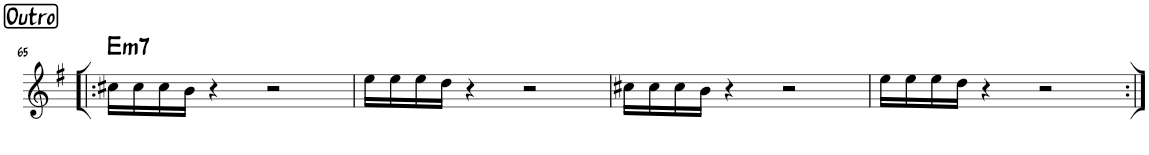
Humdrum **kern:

**kern	**harte
*part1	*part1
*staff1	*
*I"Piano	*
*I'Pno.	*
!!LO:PB:g=z
*clefG2	*
*k[f#]	*
*M4/4	*
!!LO:REH:place=s1:a:cj:fs=14:t=Outro
=65!|:	=65!|:
!	!LO:H:kt=m7
16cc#X\LL	E:min7
16cc#\	.
16cc#\	.
16b\JJ	.
4r	.
2r	.
=66	=66
16ee\LL	.
16ee\	.
16ee\	.
16dd\JJ	.
4r	.
2r	.
=67	=67
16cc#X\LL	.
16cc#\	.
16cc#\	.
16b\JJ	.
4r	.
2r	.
=68	=68
16ee\LL	.
16ee\	.
16ee\	.
16dd\JJ	.
4r	.
2r	.
=:|!	=:|!
*-	*-
